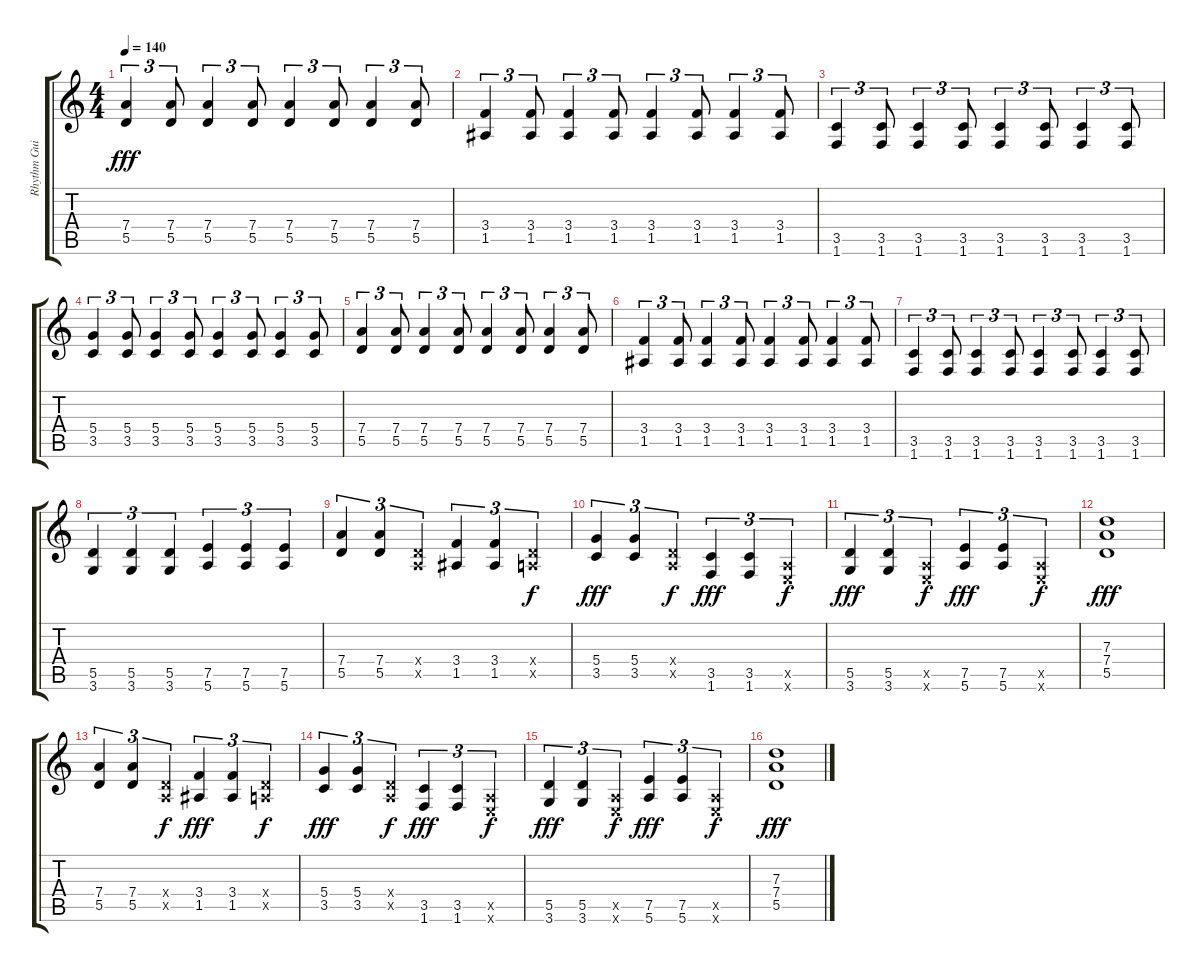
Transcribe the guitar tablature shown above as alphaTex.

\track ("Rhythm Guitar" "Rhythm Gui") {instrument overdrivenguitar}
\staff {score tabs}
\tuning (E4 B3 G3 D3 A2 E2) {hide}
\ts (4 4)
\tempo 140
\clef g2
\ks c
(7.4 5.5).4{tu (3 2) dy fff} (7.4 5.5).8{tu (3 2)} (7.4 5.5).4{tu (3 2)} (7.4 5.5).8{tu (3 2)} (7.4 5.5).4{tu (3 2)} (7.4 5.5).8{tu (3 2)} (7.4 5.5).4{tu (3 2)} (7.4 5.5).8{tu (3 2)} |
(3.4 1.5).4{tu (3 2)} (3.4 1.5).8{tu (3 2)} (3.4 1.5).4{tu (3 2)} (3.4 1.5).8{tu (3 2)} (3.4 1.5).4{tu (3 2)} (3.4 1.5).8{tu (3 2)} (3.4 1.5).4{tu (3 2)} (3.4 1.5).8{tu (3 2)} |
(3.5 1.6).4{tu (3 2)} (3.5 1.6).8{tu (3 2)} (3.5 1.6).4{tu (3 2)} (3.5 1.6).8{tu (3 2)} (3.5 1.6).4{tu (3 2)} (3.5 1.6).8{tu (3 2)} (3.5 1.6).4{tu (3 2)} (3.5 1.6).8{tu (3 2)} |
(5.4 3.5).4{tu (3 2)} (5.4 3.5).8{tu (3 2)} (5.4 3.5).4{tu (3 2)} (5.4 3.5).8{tu (3 2)} (5.4 3.5).4{tu (3 2)} (5.4 3.5).8{tu (3 2)} (5.4 3.5).4{tu (3 2)} (5.4 3.5).8{tu (3 2)} |
(7.4 5.5).4{tu (3 2)} (7.4 5.5).8{tu (3 2)} (7.4 5.5).4{tu (3 2)} (7.4 5.5).8{tu (3 2)} (7.4 5.5).4{tu (3 2)} (7.4 5.5).8{tu (3 2)} (7.4 5.5).4{tu (3 2)} (7.4 5.5).8{tu (3 2)} |
(3.4 1.5).4{tu (3 2)} (3.4 1.5).8{tu (3 2)} (3.4 1.5).4{tu (3 2)} (3.4 1.5).8{tu (3 2)} (3.4 1.5).4{tu (3 2)} (3.4 1.5).8{tu (3 2)} (3.4 1.5).4{tu (3 2)} (3.4 1.5).8{tu (3 2)} |
(3.5 1.6).4{tu (3 2)} (3.5 1.6).8{tu (3 2)} (3.5 1.6).4{tu (3 2)} (3.5 1.6).8{tu (3 2)} (3.5 1.6).4{tu (3 2)} (3.5 1.6).8{tu (3 2)} (3.5 1.6).4{tu (3 2)} (3.5 1.6).8{tu (3 2)} |
(5.5 3.6).4{tu (3 2)} (5.5 3.6).4{tu (3 2)} (5.5 3.6).4{tu (3 2)} (7.5 5.6).4{tu (3 2)} (7.5 5.6).4{tu (3 2)} (7.5 5.6).4{tu (3 2)} |
(7.4 5.5).4{tu (3 2)} (7.4 5.5).4{tu (3 2)} (0.4{x} 0.5{x}).4{tu (3 2)} (3.4 1.5).4{tu (3 2)} (3.4 1.5).4{tu (3 2)} (0.4{x} 0.5{x}).4{tu (3 2) dy f} |
(5.4 3.5).4{tu (3 2) dy fff} (5.4 3.5).4{tu (3 2)} (0.4{x} 0.5{x}).4{tu (3 2) dy f} (3.5 1.6).4{tu (3 2) dy fff} (3.5 1.6).4{tu (3 2)} (0.5{x} 0.6{x}).4{tu (3 2) dy f} |
(5.5 3.6).4{tu (3 2) dy fff} (5.5 3.6).4{tu (3 2)} (0.5{x} 0.6{x}).4{tu (3 2) dy f} (7.5 5.6).4{tu (3 2) dy fff} (7.5 5.6).4{tu (3 2)} (0.5{x} 0.6{x}).4{tu (3 2) dy f} |
(7.3 7.4 5.5).1{dy fff} |
(7.4 5.5).4{tu (3 2)} (7.4 5.5).4{tu (3 2)} (0.4{x} 0.5{x}).4{tu (3 2) dy f} (3.4 1.5).4{tu (3 2) dy fff} (3.4 1.5).4{tu (3 2)} (0.4{x} 0.5{x}).4{tu (3 2) dy f} |
(5.4 3.5).4{tu (3 2) dy fff} (5.4 3.5).4{tu (3 2)} (0.4{x} 0.5{x}).4{tu (3 2) dy f} (3.5 1.6).4{tu (3 2) dy fff} (3.5 1.6).4{tu (3 2)} (0.5{x} 0.6{x}).4{tu (3 2) dy f} |
(5.5 3.6).4{tu (3 2) dy fff} (5.5 3.6).4{tu (3 2)} (0.5{x} 0.6{x}).4{tu (3 2) dy f} (7.5 5.6).4{tu (3 2) dy fff} (7.5 5.6).4{tu (3 2)} (0.5{x} 0.6{x}).4{tu (3 2) dy f} |
(7.3 7.4 5.5).1{dy fff}
